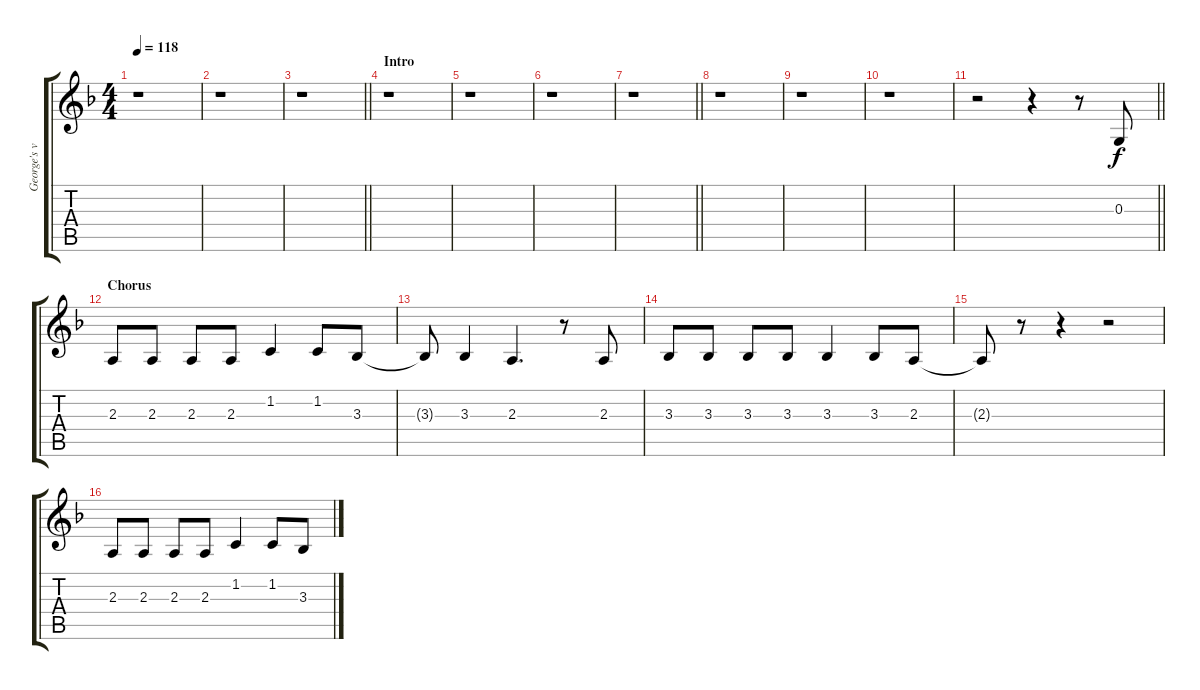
\track ("George's vocals" "George's v") {instrument tenorsax}
\staff {score tabs}
\tuning (E4 B3 G3 D3 A2 E2) {hide}
\ts (4 4)
\tempo 118
\clef g2
\ks f
r.1{dy f instrument tenorsax} |
r.1 |
\barLineRight lightlight
r.1 |
\section ("" "Intro")
r.1 |
r.1 |
r.1 |
\barLineRight lightlight
r.1 |
\section ("" "")
r.1 |
r.1 |
r.1 |
\barLineRight lightlight
r.2 r.4 r.8 0.3.8 |
\section ("" "Chorus")
2.3.8 2.3.8 2.3.8 2.3.8 1.2.4 1.2.8 3.3.8 |
3.3{t}.8 3.3.4 2.3.4{d} r.8 2.3.8 |
3.3.8 3.3.8 3.3.8 3.3.8 3.3.4 3.3.8 2.3.8 |
2.3{t}.8 r.8 r.4 r.2 |
2.3.8 2.3.8 2.3.8 2.3.8 1.2.4 1.2.8 3.3.8
